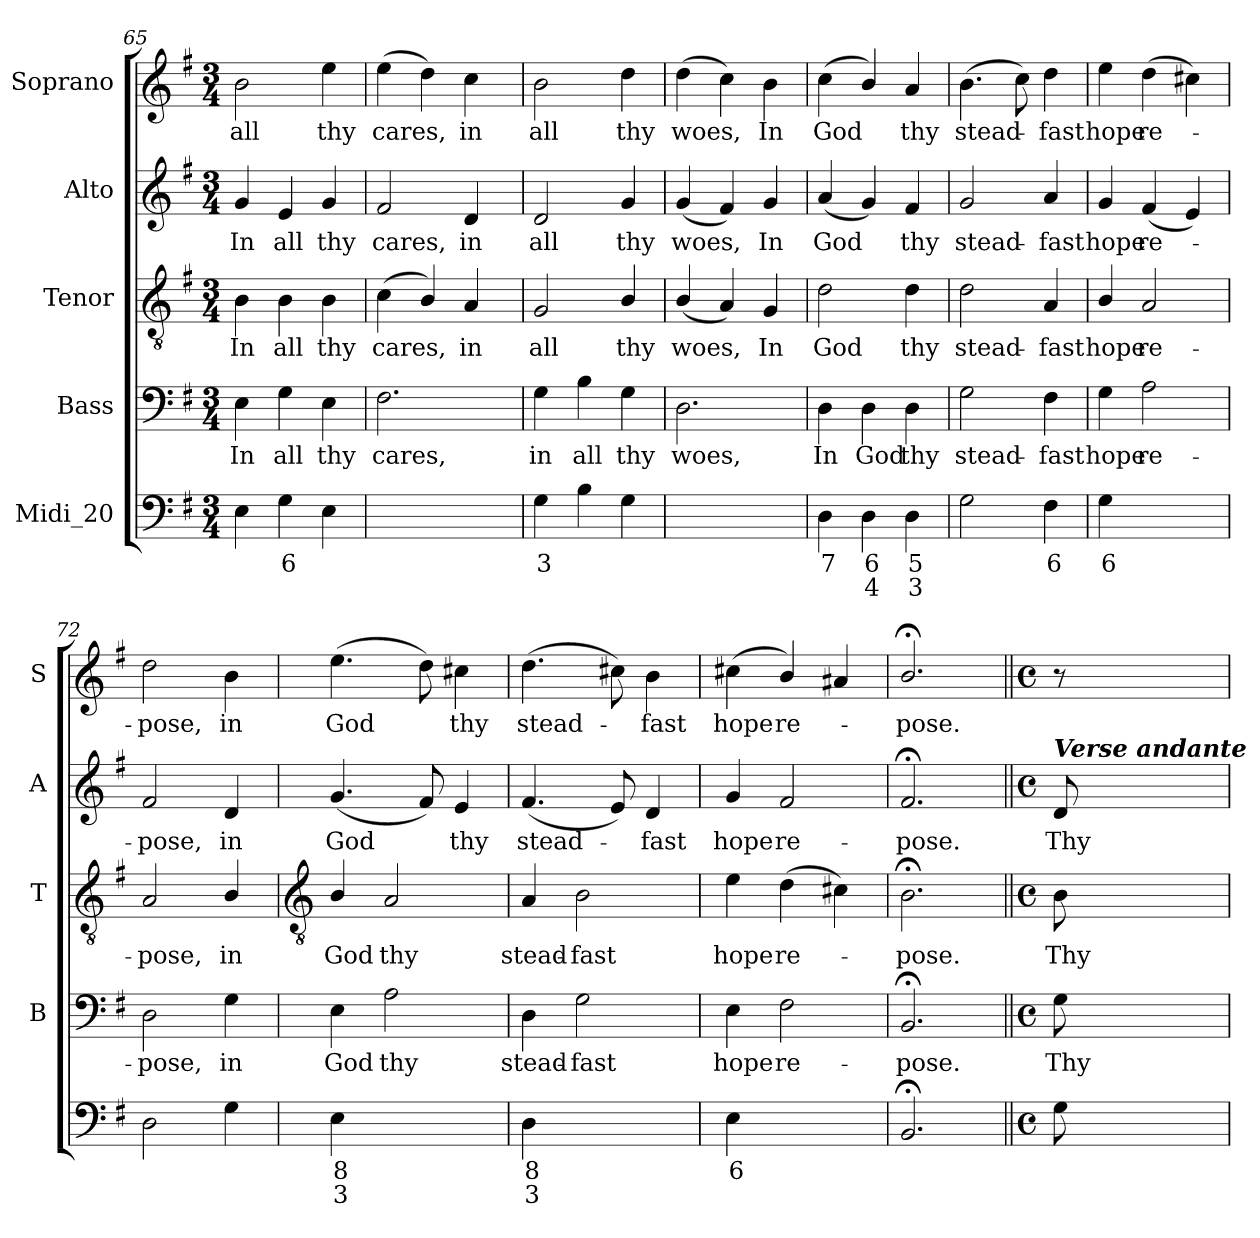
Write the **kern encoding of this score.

**kern	**text	**text	**kern	**text	**kern	**text	**kern	**text	**kern	**text
*part5	*part5	*part5	*part4	*part4	*part3	*part3	*part2	*part2	*part1	*part1
*staff5	*staff5	*staff5	*staff4	*staff4	*staff3	*staff3	*staff2	*staff2	*staff1	*staff1
*I"Midi_20	*	*	*I"Bass	*	*I"Tenor	*	*I"Alto	*	*I"Soprano	*
*	*	*	*I'B	*	*I'T	*	*I'A	*	*I'S	*
*clefF4	*	*	*clefF4	*	*clefGv2	*	*clefG2	*	*clefG2	*
*k[f#]	*	*	*k[f#]	*	*k[f#]	*	*k[f#]	*	*k[f#]	*
*G:	*	*	*G:	*	*G:	*	*G:	*	*G:	*
*M3/4	*	*	*M3/4	*	*M3/4	*	*M3/4	*	*M3/4	*
=65	=65	=65	=65	=65	=65	=65	=65	=65	=65	=65
!	!	!	!	!LO:LY:b	!	!LO:LY:b	!	!LO:LY:b	!	!LO:LY:b
4E	.	.	4E	In	4B	In	4g	In	2b	all
!	!LO:LY:b	!	!	!LO:LY:b	!	!LO:LY:b	!	!LO:LY:b	!	!
4G	6	.	4G	all	4B	all	4e	all	.	.
!	!	!	!	!LO:LY:b	!	!LO:LY:b	!	!LO:LY:b	!	!LO:LY:b
4E	.	.	4E	thy	4B	thy	4g	thy	4ee	thy
=66	=66	=66	=66	=66	=66	=66	=66	=66	=66	=66
!	!LO:LY:b	!	!	!LO:LY:b	!	!LO:LY:b	!	!LO:LY:b	!	!LO:LY:b
[4F#yy	7	.	2.F#	cares,	(<4c	cares,	2f#	cares,	(>4ee	cares,
!	!LO:LY:b	!LO:LY:b	!	!	!	!	!	!	!	!
4F#yy_	6	4	.	.	4B/)	.	.	.	4dd)	.
!	!LO:LY:b	!LO:LY:b	!	!	!	!LO:LY:b	!	!LO:LY:b	!	!LO:LY:b
4F#yy]	5	6	.	.	4A	in	4d	in	4cc	in
=67	=67	=67	=67	=67	=67	=67	=67	=67	=67	=67
!	!LO:LY:b	!	!	!LO:LY:b	!	!LO:LY:b	!	!LO:LY:b	!	!LO:LY:b
4G	3	.	4G	in	2G	all	2d	all	2b	all
!	!	!	!	!LO:LY:b	!	!	!	!	!	!
4B	.	.	4B	all	.	.	.	.	.	.
!	!	!	!	!LO:LY:b	!	!LO:LY:b	!	!LO:LY:b	!	!LO:LY:b
4G	.	.	4G	thy	4B/	thy	4g	thy	4dd	thy
=68	=68	=68	=68	=68	=68	=68	=68	=68	=68	=68
!	!LO:LY:b	!LO:LY:b	!	!LO:LY:b	!	!LO:LY:b	!	!LO:LY:b	!	!LO:LY:b
[4Dyy	4	6	2.D	woes,	(<4B/	woes,	(<4g	woes,	(>4dd	woes,
!	!LO:LY:b	!	!	!	!	!	!	!	!	!
4Dyy_	7	.	.	.	4A)	.	4f#)	.	4cc)	.
!	!LO:LY:b	!LO:LY:b	!	!	!	!LO:LY:b	!	!LO:LY:b	!	!LO:LY:b
4Dyy]	6	4	.	.	4G	In	4g	In	4b	In
=69	=69	=69	=69	=69	=69	=69	=69	=69	=69	=69
!	!LO:LY:b	!	!	!LO:LY:b	!	!LO:LY:b	!	!LO:LY:b	!	!LO:LY:b
4D	7	.	4D	In	2d	God	(<4a	God	(<4cc	God
!	!LO:LY:b	!LO:LY:b	!	!LO:LY:b	!	!	!	!	!	!
4D	6	4	4D	God	.	.	4g)	.	4b/)	.
!	!LO:LY:b	!LO:LY:b	!	!LO:LY:b	!	!LO:LY:b	!	!LO:LY:b	!	!LO:LY:b
4D	5	3	4D	thy	4d	thy	4f#	thy	4a	thy
=70	=70	=70	=70	=70	=70	=70	=70	=70	=70	=70
!	!	!	!	!LO:LY:b	!	!LO:LY:b	!	!LO:LY:b	!	!LO:LY:b
2G	.	.	2G	stead-	2d	stead-	2g	stead-	(>4.b	stead-
.	.	.	.	.	.	.	.	.	8cc)	.
!	!LO:LY:b	!	!	!LO:LY:b	!	!LO:LY:b	!	!LO:LY:b	!	!LO:LY:b
4F#	6	.	4F#	-fast	4A	-fast	4a	-fast	4dd	fast
=71	=71	=71	=71	=71	=71	=71	=71	=71	=71	=71
!	!LO:LY:b	!	!	!LO:LY:b	!	!LO:LY:b	!	!LO:LY:b	!	!LO:LY:b
4G	6	.	4G	hope	4B/	hope	4g	hope	4ee	hope
!	!LO:LY:b	!LO:LY:b	!	!LO:LY:b	!	!LO:LY:b	!	!LO:LY:b	!	!LO:LY:b
[4Ayy	4	6	2A	re-	2A	re-	(<4f#	re-	(>4dd	re-
!	!	!LO:LY:b	!	!	!	!	!	!	!	!
4Ayy]	.	5	.	.	.	.	4e)	.	4cc#X)	.
=72	=72	=72	=72	=72	=72	=72	=72	=72	=72	=72
!	!	!	!	!LO:LY:b	!	!LO:LY:b	!	!LO:LY:b	!	!LO:LY:b
2D	.	.	2D	-pose,	2A	-pose,	2f#	pose,	2dd	pose,
!	!	!	!	!LO:LY:b	!	!LO:LY:b	!	!LO:LY:b	!	!LO:LY:b
4G	.	.	4G	in	4B/	in	4d	in	4b	in
!!LO:LB:g=z
=73	=73	=73	=73	=73	=73	=73	=73	=73	=73	=73
*	*	*	*	*	*clefGv2	*	*	*	*	*
!	!LO:LY:b	!LO:LY:b	!	!LO:LY:b	!	!LO:LY:b	!	!LO:LY:b	!	!LO:LY:b
4E	8	3	4E	God	4B/	God	(<4.g	God	(>4.ee	God
!	!LO:LY:b	!	!	!LO:LY:b	!	!LO:LY:b	!	!	!	!
[8A\Lyy	7	.	2A	thy	2A	thy	.	.	.	.
!	!LO:LY:b	!LO:LY:b	!	!	!	!	!	!	!	!
8A\Jyy_	4	6	.	.	.	.	8f#)	.	8dd)	.
!	!	!LO:LY:b	!	!	!	!	!	!LO:LY:b	!	!LO:LY:b
4Ayy]	.	5	.	.	.	.	4e	thy	4cc#X	thy
=74	=74	=74	=74	=74	=74	=74	=74	=74	=74	=74
!	!LO:LY:b	!LO:LY:b	!	!LO:LY:b	!	!LO:LY:b	!	!LO:LY:b	!	!LO:LY:b
4D	8	3	4D	stead-	4A	stead-	(<4.f#	stead-	(>4.dd	stead-
!	!LO:LY:b	!	!	!LO:LY:b	!	!LO:LY:b	!	!	!	!
[8G\Lyy	7	.	2G	-fast	2B	-fast	.	.	.	.
!	!LO:LY:b	!LO:LY:b	!	!	!	!	!	!	!	!
8G\Jyy_	4	6	.	.	.	.	8e)	.	8cc#X)	.
!	!LO:LY:b	!LO:LY:b	!	!	!	!	!	!LO:LY:b	!	!LO:LY:b
4Gyy]	3	5	.	.	.	.	4d	fast	4b	fast
=75	=75	=75	=75	=75	=75	=75	=75	=75	=75	=75
!	!LO:LY:b	!	!	!LO:LY:b	!	!LO:LY:b	!	!LO:LY:b	!	!LO:LY:b
4E	6	.	4E	hope	4e	hope	4g	hope	(<4cc#X	hope
!	!LO:LY:b	!LO:LY:b	!	!LO:LY:b	!	!LO:LY:b	!	!LO:LY:b	!	!LO:LY:b
[4F#yy	4	6	2F#	re-	(>4d	re-	2f#	re-	4b/)	re-
!	!	!LO:LY:b	!	!	!	!	!	!	!	!
4F#yy]	.	5	.	.	4c#X)	.	.	.	4a#X	.
=76	=76	=76	=76	=76	=76	=76	=76	=76	=76	=76
!	!	!	!	!LO:LY:b	!	!LO:LY:b	!	!LO:LY:b	!	!LO:LY:b
2.BB;<	.	.	2.BB;<	-pose.	2.B;<	pose.	2.f#;<	-pose.	2.b;</	pose.
=77||	=77||	=77||	=77||	=77||	=77||	=77||	=77||	=77||	=77||	=77||
*M4/4	*	*	*M4/4	*	*M4/4	*	*M4/4	*	*M4/4	*
*met(c)	*	*	*met(c)	*	*met(c)	*	*met(c)	*	*met(c)	*
!	!	!	!	!	!	!	!LO:TX:a:Bi:t=Verse andante	!	!	!
!	!	!	!	!LO:LY:b	!	!LO:LY:b	!	!LO:LY:b	!	!
8G	.	.	8G	Thy	8B	Thy	8d	Thy	8r	.
=	=	=	=	=	=	=	=	=	=	=
*-	*-	*-	*-	*-	*-	*-	*-	*-	*-	*-
